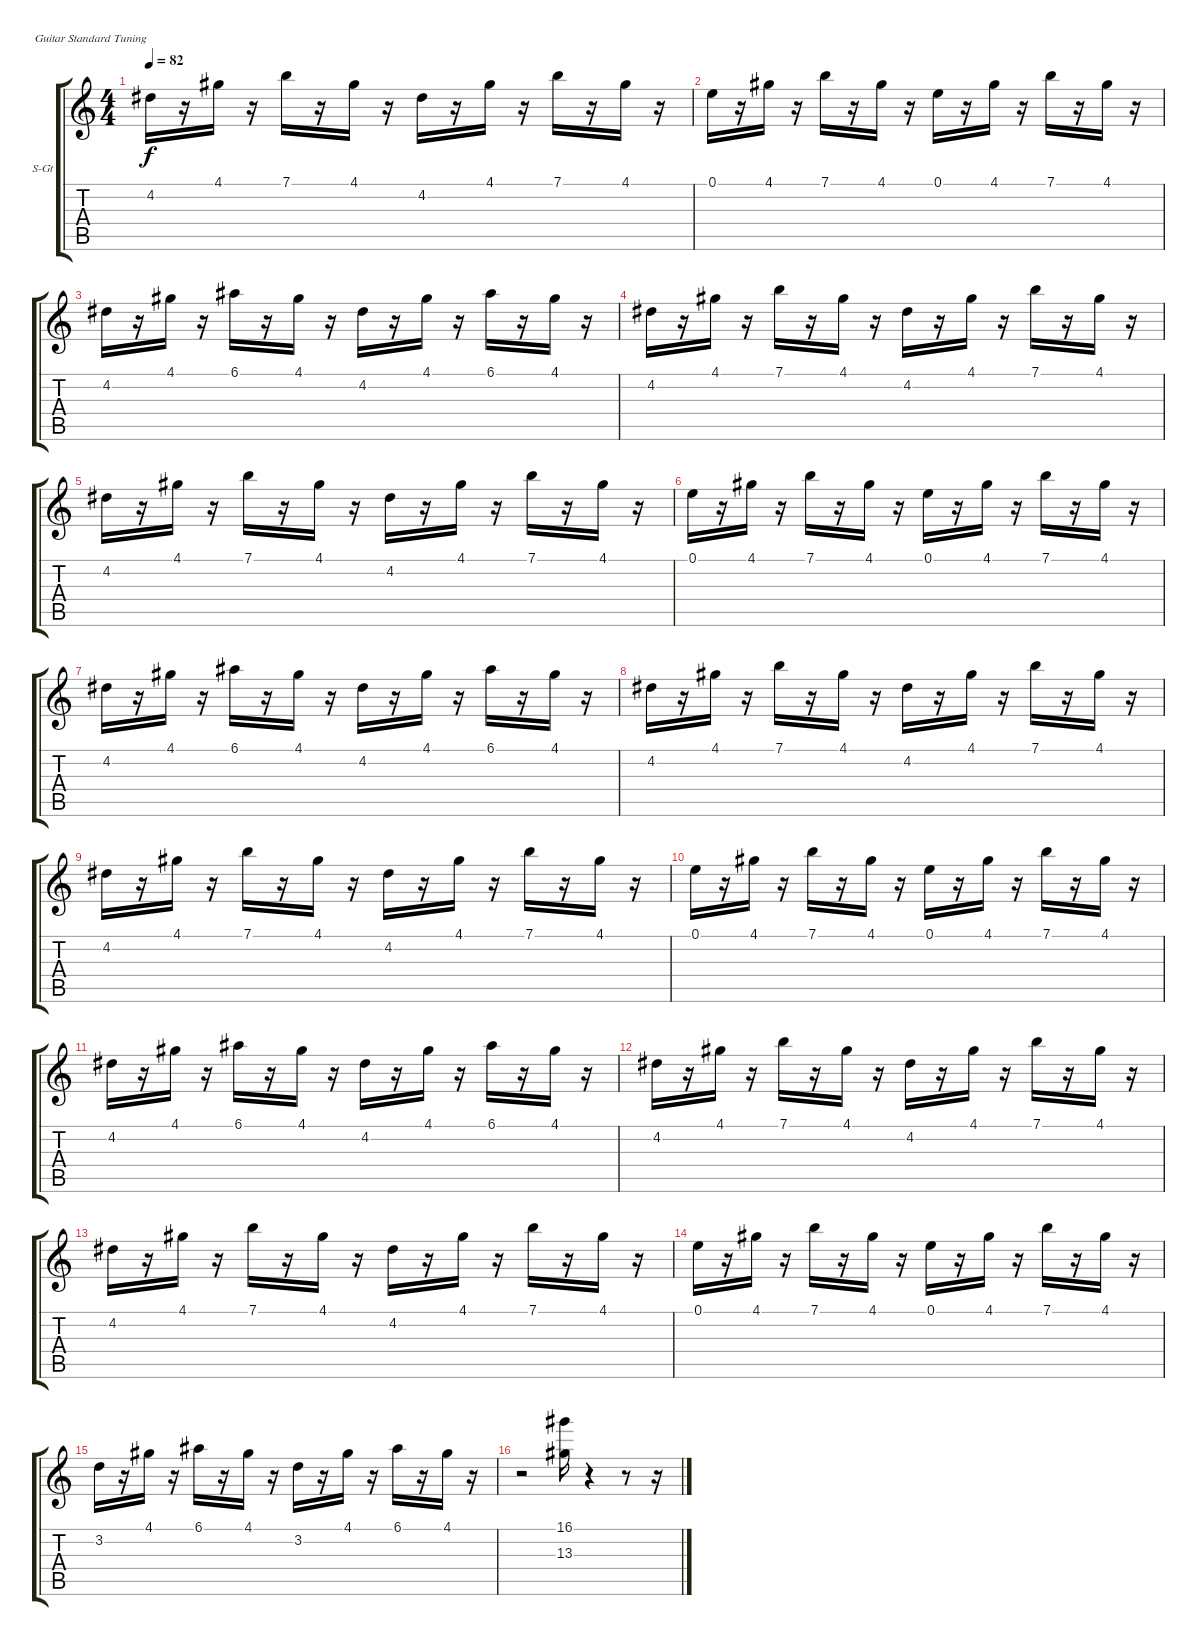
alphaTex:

\bracketExtendMode groupsimilarinstruments
\firstSystemTrackNameOrientation horizontal
\otherSystemsTrackNameOrientation horizontal
\track ("pizz" "S-Gt") {instrument pizzicatostrings}
\staff {score tabs}
\tuning (E4 B3 G3 D3 A2 E2)
\displaytranspose 12
\ts (4 4)
\tempo 82
\clef g2
\ks c
4.2.16{dy f} r.16 4.1.16 r.16 7.1.16 r.16 4.1.16 r.16 4.2.16 r.16 4.1.16 r.16 7.1.16 r.16 4.1.16 r.16 |
0.1.16 r.16 4.1.16 r.16 7.1.16 r.16 4.1.16 r.16 0.1.16 r.16 4.1.16 r.16 7.1.16 r.16 4.1.16 r.16 |
4.2.16 r.16 4.1.16 r.16 6.1.16 r.16 4.1.16 r.16 4.2.16 r.16 4.1.16 r.16 6.1.16 r.16 4.1.16 r.16 |
4.2.16 r.16 4.1.16 r.16 7.1.16 r.16 4.1.16 r.16 4.2.16 r.16 4.1.16 r.16 7.1.16 r.16 4.1.16 r.16 |
4.2.16 r.16 4.1.16 r.16 7.1.16 r.16 4.1.16 r.16 4.2.16 r.16 4.1.16 r.16 7.1.16 r.16 4.1.16 r.16 |
0.1.16 r.16 4.1.16 r.16 7.1.16 r.16 4.1.16 r.16 0.1.16 r.16 4.1.16 r.16 7.1.16 r.16 4.1.16 r.16 |
4.2.16 r.16 4.1.16 r.16 6.1.16 r.16 4.1.16 r.16 4.2.16 r.16 4.1.16 r.16 6.1.16 r.16 4.1.16 r.16 |
4.2.16 r.16 4.1.16 r.16 7.1.16 r.16 4.1.16 r.16 4.2.16 r.16 4.1.16 r.16 7.1.16 r.16 4.1.16 r.16 |
4.2.16 r.16 4.1.16 r.16 7.1.16 r.16 4.1.16 r.16 4.2.16 r.16 4.1.16 r.16 7.1.16 r.16 4.1.16 r.16 |
0.1.16 r.16 4.1.16 r.16 7.1.16 r.16 4.1.16 r.16 0.1.16 r.16 4.1.16 r.16 7.1.16 r.16 4.1.16 r.16 |
4.2.16 r.16 4.1.16 r.16 6.1.16 r.16 4.1.16 r.16 4.2.16 r.16 4.1.16 r.16 6.1.16 r.16 4.1.16 r.16 |
4.2.16 r.16 4.1.16 r.16 7.1.16 r.16 4.1.16 r.16 4.2.16 r.16 4.1.16 r.16 7.1.16 r.16 4.1.16 r.16 |
4.2.16 r.16 4.1.16 r.16 7.1.16 r.16 4.1.16 r.16 4.2.16 r.16 4.1.16 r.16 7.1.16 r.16 4.1.16 r.16 |
0.1.16 r.16 4.1.16 r.16 7.1.16 r.16 4.1.16 r.16 0.1.16 r.16 4.1.16 r.16 7.1.16 r.16 4.1.16 r.16 |
3.2.16 r.16 4.1.16 r.16 6.1.16 r.16 4.1.16 r.16 3.2.16 r.16 4.1.16 r.16 6.1.16 r.16 4.1.16 r.16 |
r.2 (16.1 13.3).16 r.4 r.8 r.16
